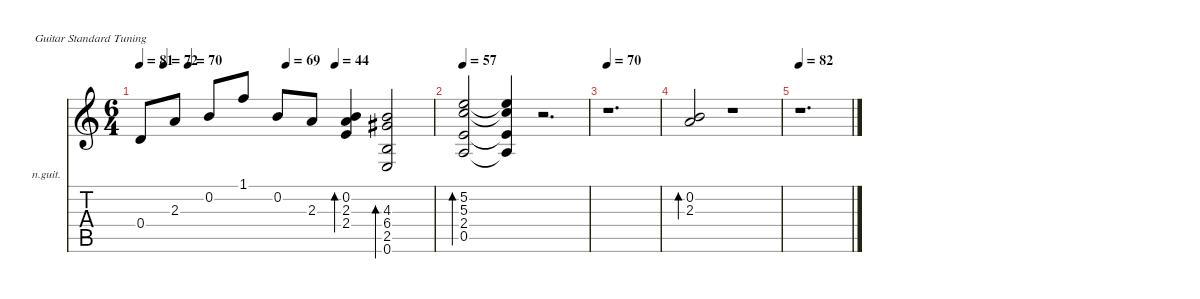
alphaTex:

\defaultSystemsLayout 4
\hideDynamics
\bracketExtendMode nobrackets
\firstSystemTrackNameOrientation horizontal
\otherSystemsTrackNameOrientation horizontal
\track ("Akustik Gitar" "n.guit.") {instrument acousticguitarnylon}
\staff {score tabs}
\tuning (E4 B3 G3 D3 A2 E2)
\ts (6 4)
\tempo 81
\tempo (72 0.0833333)
\tempo (70 0.166667)
\tempo (69 0.5)
\tempo (44 0.666667)
\clef g2
\ks c
0.4.8{dy mf beam Up} 2.3.8{beam Up} 0.2.8{beam Up} 1.1.8{beam Up} 0.2.8{beam Up} 2.3.8{beam Up} (0.2 2.3 2.4).4{bd 120 dy f beam Up} (4.3 6.4{acc #} 2.5 0.6).2{bd 480 beam Up} |
\tempo 57
(5.2 5.3 2.4 0.5).2{bd 480 beam Up} (5.2{t} 5.3{t} 2.4{t} 0.5{t}).4{beam Up} r.2{d beam Up} |
\tempo 70
r.1{d beam Down} |
(0.2 2.3).2{bd 480 beam Up} r.1{beam Down} |
\tempo 82
r.1{d beam Down}
